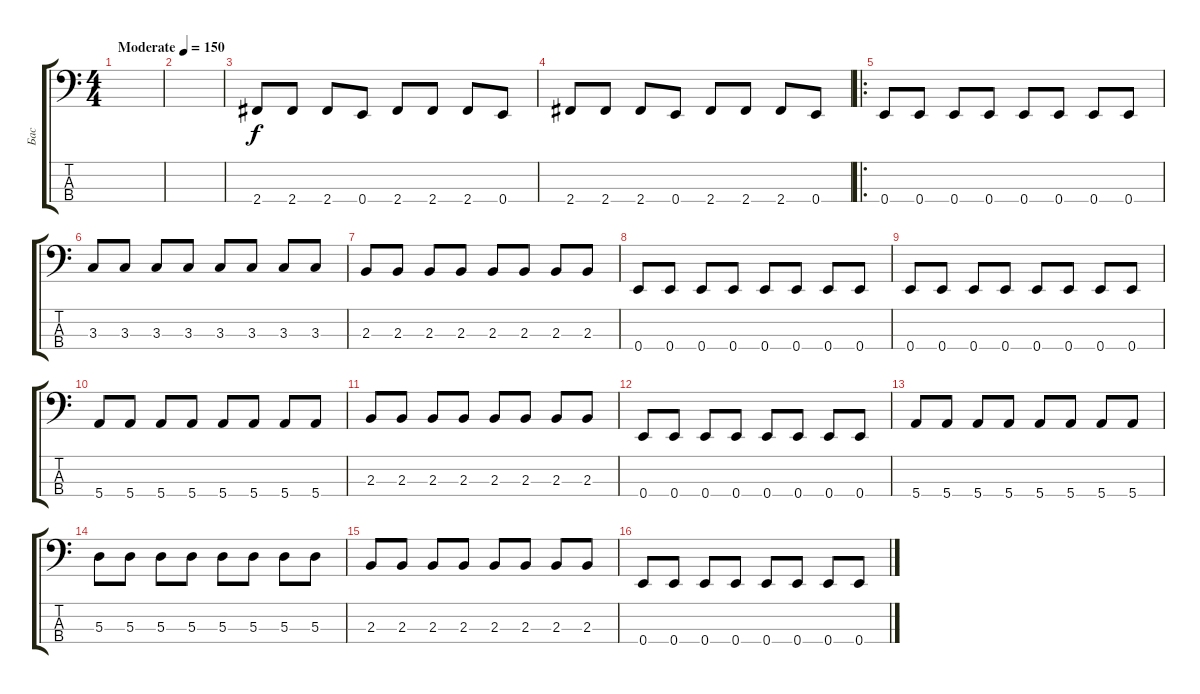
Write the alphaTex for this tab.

\track ("Бас" "Бас") {instrument electricbassfinger}
\staff {score tabs}
\tuning (G2 D2 A1 E1) {hide}
\ts (4 4)
\tempo (150 "Moderate")
\clef f4
\ks c
|
|
2.4.8 2.4.8 2.4.8 0.4.8 2.4.8 2.4.8 2.4.8 0.4.8 |
2.4.8 2.4.8 2.4.8 0.4.8 2.4.8 2.4.8 2.4.8 0.4.8 |
\ro
0.4.8 0.4.8 0.4.8 0.4.8 0.4.8 0.4.8 0.4.8 0.4.8 |
3.3.8 3.3.8 3.3.8 3.3.8 3.3.8 3.3.8 3.3.8 3.3.8 |
2.3.8 2.3.8 2.3.8 2.3.8 2.3.8 2.3.8 2.3.8 2.3.8 |
0.4.8 0.4.8 0.4.8 0.4.8 0.4.8 0.4.8 0.4.8 0.4.8 |
0.4.8 0.4.8 0.4.8 0.4.8 0.4.8 0.4.8 0.4.8 0.4.8 |
5.4.8 5.4.8 5.4.8 5.4.8 5.4.8 5.4.8 5.4.8 5.4.8 |
2.3.8 2.3.8 2.3.8 2.3.8 2.3.8 2.3.8 2.3.8 2.3.8 |
0.4.8 0.4.8 0.4.8 0.4.8 0.4.8 0.4.8 0.4.8 0.4.8 |
5.4.8 5.4.8 5.4.8 5.4.8 5.4.8 5.4.8 5.4.8 5.4.8 |
5.3.8 5.3.8 5.3.8 5.3.8 5.3.8 5.3.8 5.3.8 5.3.8 |
2.3.8 2.3.8 2.3.8 2.3.8 2.3.8 2.3.8 2.3.8 2.3.8 |
0.4.8 0.4.8 0.4.8 0.4.8 0.4.8 0.4.8 0.4.8 0.4.8
